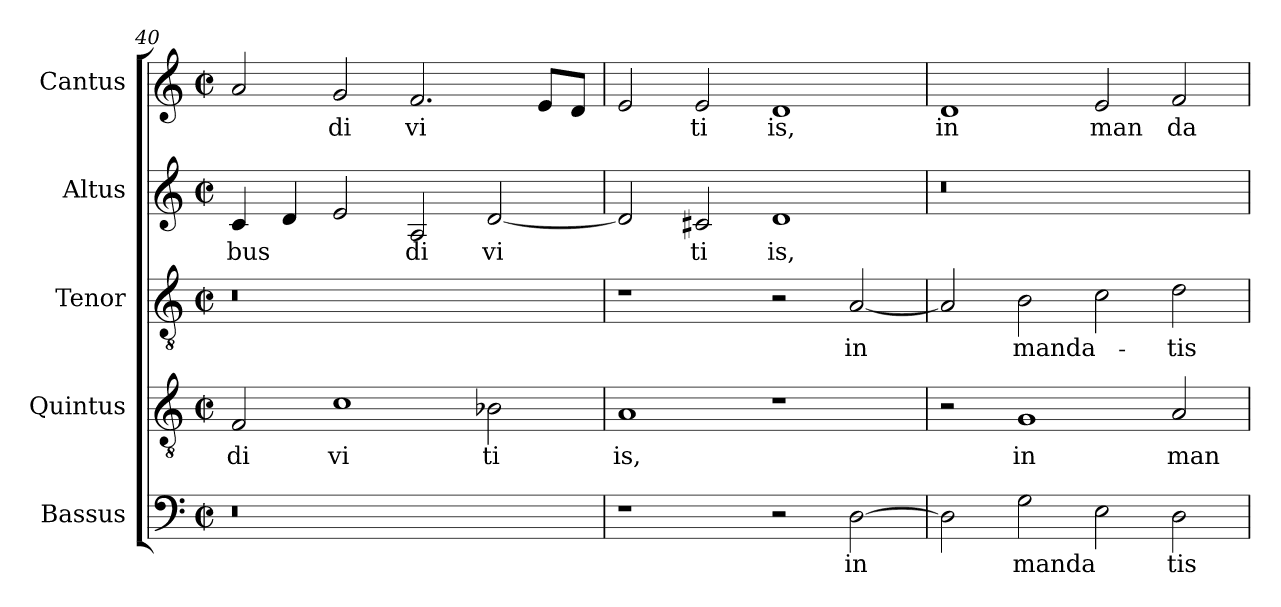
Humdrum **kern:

**kern	**text	**kern	**text	**kern	**text	**kern	**text	**kern	**text
*part5	*part5	*part4	*part4	*part3	*part3	*part2	*part2	*part1	*part1
*staff5	*staff5	*staff4	*staff4	*staff3	*staff3	*staff2	*staff2	*staff1	*staff1
*I"Bassus	*	*I"Quintus	*	*I"Tenor	*	*I"Altus	*	*I"Cantus	*
*clefF4	*	*clefGv2	*	*clefGv2	*	*clefG2	*	*clefG2	*
*M2/2	*	*M2/2	*	*M2/2	*	*M2/2	*	*M2/2	*
*met(c|)	*	*met(c|)	*	*met(c|)	*	*met(c|)	*	*met(c|)	*
=40	=40	=40	=40	=40	=40	=40	=40	=40	=40
!	!	!	!LO:LY:b:cj	!	!	!	!LO:LY:b	!	!
0r	.	2F/	di	0r	.	4c/	bus	2a/	.
.	.	.	.	.	.	4d/	.	.	.
!	!	!	!LO:LY:b:cj	!	!	!	!	!	!LO:LY:b:cj
.	.	1c	vi	.	.	2e/	.	2g/	di
!	!	!	!	!	!	!	!LO:LY:b:cj	!	!LO:LY:b:cj
.	.	.	.	.	.	2A/	di	2.f/	vi
!	!	!	!LO:LY:b:cj	!	!	!	!LO:LY:b:cj	!	!
.	.	2B-X\	ti	.	.	[<2d/	vi	.	.
.	.	.	.	.	.	.	.	8e/L	.
.	.	.	.	.	.	.	.	8d/J	.
=41	=41	=41	=41	=41	=41	=41	=41	=41	=41
!	!	!	!LO:LY:b:cj	!	!	!	!	!	!
1r	.	1A	is,	1r	.	2d/]	.	2e/	.
!	!	!	!	!	!	!	!LO:LY:b:cj	!	!LO:LY:b:cj
.	.	.	.	.	.	2c#/	ti	2e/	ti
!	!	!	!	!	!	!	!LO:LY:b:cj	!	!LO:LY:b:cj
2r	.	1r	.	2r	.	1d	is,	1d	is,
!	!LO:LY:b:cj	!	!	!	!LO:LY:b:cj	!	!	!	!
[>2D\	in	.	.	[<2A/	in	.	.	.	.
=42	=42	=42	=42	=42	=42	=42	=42	=42	=42
!	!	!	!	!	!	!	!	!	!LO:LY:b:cj
2D\]	.	2r	.	2A/]	.	0r	.	1d	in
!	!LO:LY:b:cj	!	!LO:LY:b:cj	!	!LO:LY:b:cj	!	!	!	!
2G\	manda	1G	in	2B\	manda-	.	.	.	.
!	!	!	!	!	!	!	!	!	!LO:LY:b:cj
2E\	.	.	.	2c\	.	.	.	2e/	man
!	!LO:LY:b:cj	!	!LO:LY:b:cj	!	!LO:LY:b:cj	!	!	!	!LO:LY:b:cj
2D\	tis	2A/	man	2d\	-tis	.	.	2f/	da
=	=	=	=	=	=	=	=	=	=
*-	*-	*-	*-	*-	*-	*-	*-	*-	*-
